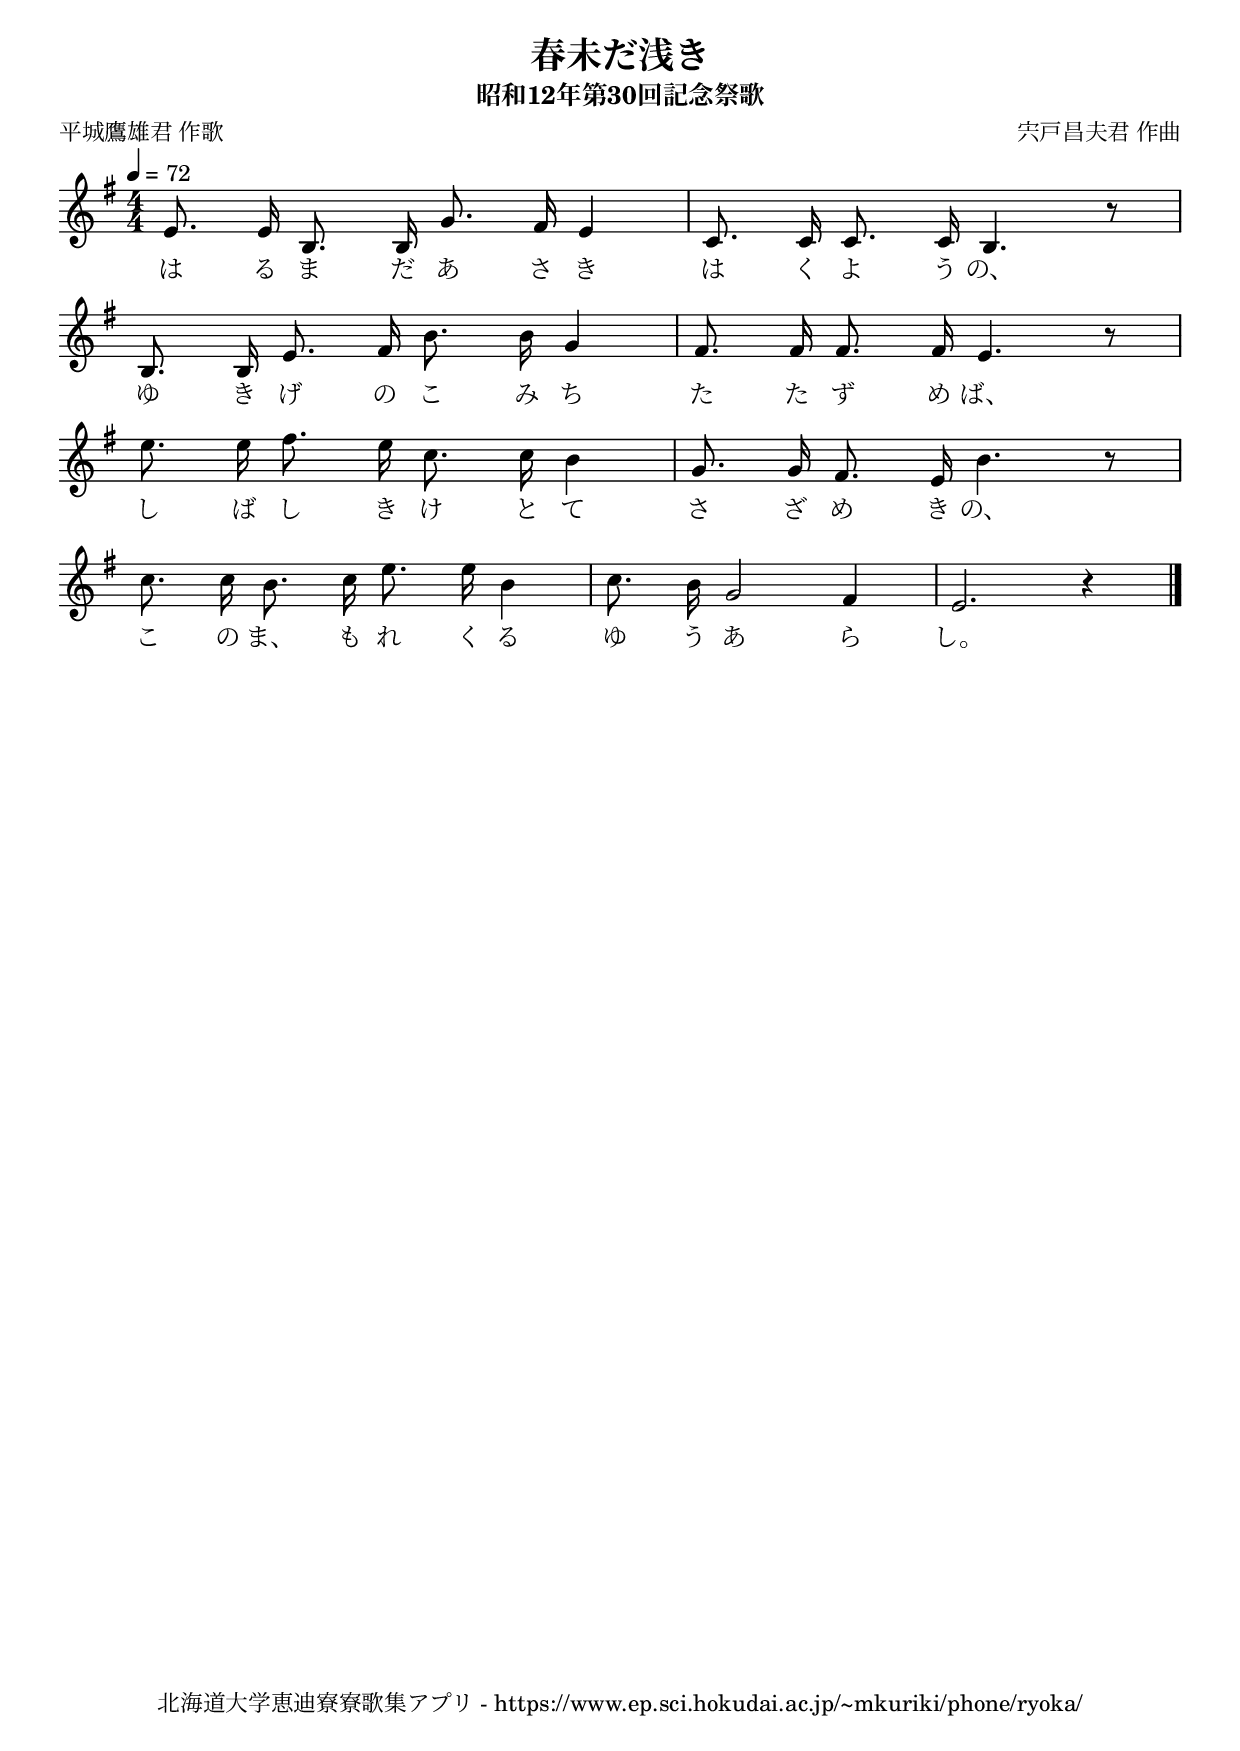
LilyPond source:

\version "2.18.2"

\paper {indent = 0}

\header {
  title = "春未だ浅き"
  subtitle = "昭和12年第30回記念祭歌"
  composer = "宍戸昌夫君 作曲"
  poet = "平城鷹雄君 作歌"
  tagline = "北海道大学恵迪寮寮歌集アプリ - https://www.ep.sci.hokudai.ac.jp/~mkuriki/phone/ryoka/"
}


melody = \relative c'{
  \tempo 4 = 72
  \autoBeamOff
  \numericTimeSignature
  \override BreathingSign.text = \markup { \musicglyph #"scripts.upedaltoe" } % ブレスの記号指定
  \key g \major 
  \time 4/4
  e8. e16 b8. b16 g'8. fis16 e4 |
  c8. c16 c8. c16 b4. r8 | \break
  b8. b16 e8. fis16 b8. b16 g4 |
  fis8. fis16 fis8. fis16 e4. r8 | \break
  e'8. e16 fis8. e16 c8. c16 b4 |
  g8. g16 fis8. e16 b'4. r8 | \break
  c8. c16 b8. c16 e8. e16 b4 |
  c8. b16 g2 fis4 |
  e2. r4 |
  \bar "|." \break
}

text = \lyricmode {
  は る ま だ あ さ き は く よ う の、
  ゆ き げ の こ み ち た た ず め ば、
  し ば し き け と て さ ざ め き の、
  こ の ま、 も れ く る ゆ う あ ら し。
}

drum = \drummode{
  
}

\score {
  <<
    % ギターコード
    %{
    \new ChordNames \with {midiInstrument = #"acoustic guitar (nylon)"}{
      \set chordChanges = ##t
      \harmony
    }
    %}
    
    % メロディーライン
    \new Voice = "one"{\melody}
    % 歌詞
    \new Lyrics \lyricsto "one" \text
    % 太鼓
    % \new DrumStaff \with{
    %   \remove "Time_signature_engraver"
    %   drumStyleTable = #percussion-style
    %   \override StaffSymbol.line-count = #1
    %   \hide Stem
    % }
    % \drum
  >>
  
\midi {}
\layout {
  \context {
    \Score
    \remove "Bar_number_engraver"
  }
}

}


